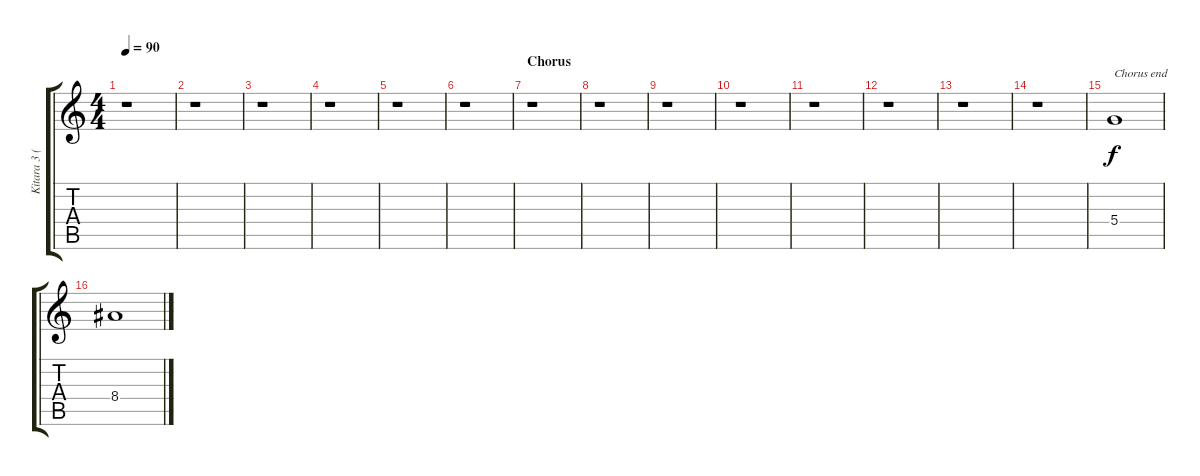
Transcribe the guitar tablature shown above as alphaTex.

\track ("Kitara 3 (\"Silppukitara 1\")" "Kitara 3 (") {instrument distortionguitar}
\staff {score tabs}
\tuning (E4 B3 G3 D3 A2 D2) {hide}
\ts (4 4)
\tempo 90
\clef g2
\ks c
r.1{dy f} |
r.1 |
r.1 |
r.1 |
r.1 |
r.1 |
\section ("" "Chorus")
r.1 |
r.1 |
r.1 |
r.1 |
r.1 |
r.1 |
r.1 |
r.1 |
5.4.1{txt "Chorus end"} |
8.4.1
